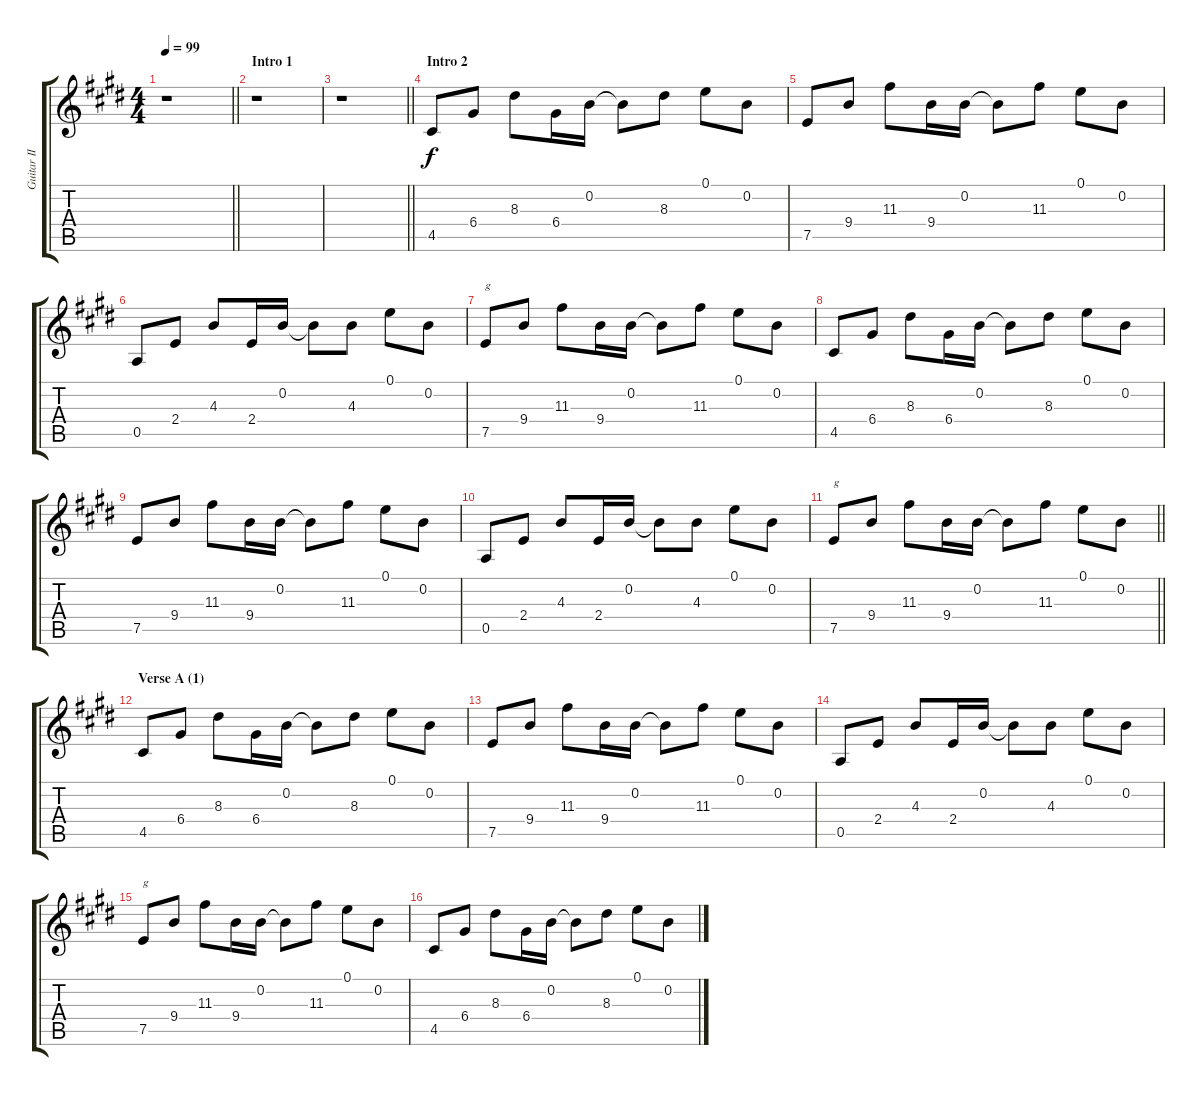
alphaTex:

\track ("Guitar II" "Guitar II") {instrument distortionguitar}
\staff {score tabs}
\tuning (E4 B3 G3 D3 A2 E2) {hide}
\ts (4 4)
\tempo 99
\clef g2
\barLineRight lightlight
\ks c#minor
r.1{dy f instrument distortionguitar} |
\section ("" "Intro 1")
r.1 |
\barLineRight lightlight
r.1 |
\section ("" "Intro 2")
4.5.8 6.4.8 8.3.8 6.4.16 0.2.16 0.2{t}.8 8.3.8 0.1.8 0.2.8 |
7.5.8 9.4.8 11.3.8 9.4.16 0.2.16 0.2{t}.8 11.3.8 0.1.8 0.2.8 |
0.5.8 2.4.8 4.3.8 2.4.16 0.2.16 0.2{t}.8 4.3.8 0.1.8 0.2.8 |
7.5.8{txt "g"} 9.4.8 11.3.8 9.4.16 0.2.16 0.2{t}.8 11.3.8 0.1.8 0.2.8 |
4.5.8 6.4.8 8.3.8 6.4.16 0.2.16 0.2{t}.8 8.3.8 0.1.8 0.2.8 |
7.5.8 9.4.8 11.3.8 9.4.16 0.2.16 0.2{t}.8 11.3.8 0.1.8 0.2.8 |
0.5.8 2.4.8 4.3.8 2.4.16 0.2.16 0.2{t}.8 4.3.8 0.1.8 0.2.8 |
\barLineRight lightlight
7.5.8{txt "g"} 9.4.8 11.3.8 9.4.16 0.2.16 0.2{t}.8 11.3.8 0.1.8 0.2.8 |
\section ("" "Verse A (1)")
4.5.8 6.4.8 8.3.8 6.4.16 0.2.16 0.2{t}.8 8.3.8 0.1.8 0.2.8 |
7.5.8 9.4.8 11.3.8 9.4.16 0.2.16 0.2{t}.8 11.3.8 0.1.8 0.2.8 |
0.5.8 2.4.8 4.3.8 2.4.16 0.2.16 0.2{t}.8 4.3.8 0.1.8 0.2.8 |
7.5.8{txt "g"} 9.4.8 11.3.8 9.4.16 0.2.16 0.2{t}.8 11.3.8 0.1.8 0.2.8 |
4.5.8 6.4.8 8.3.8 6.4.16 0.2.16 0.2{t}.8 8.3.8 0.1.8 0.2.8
